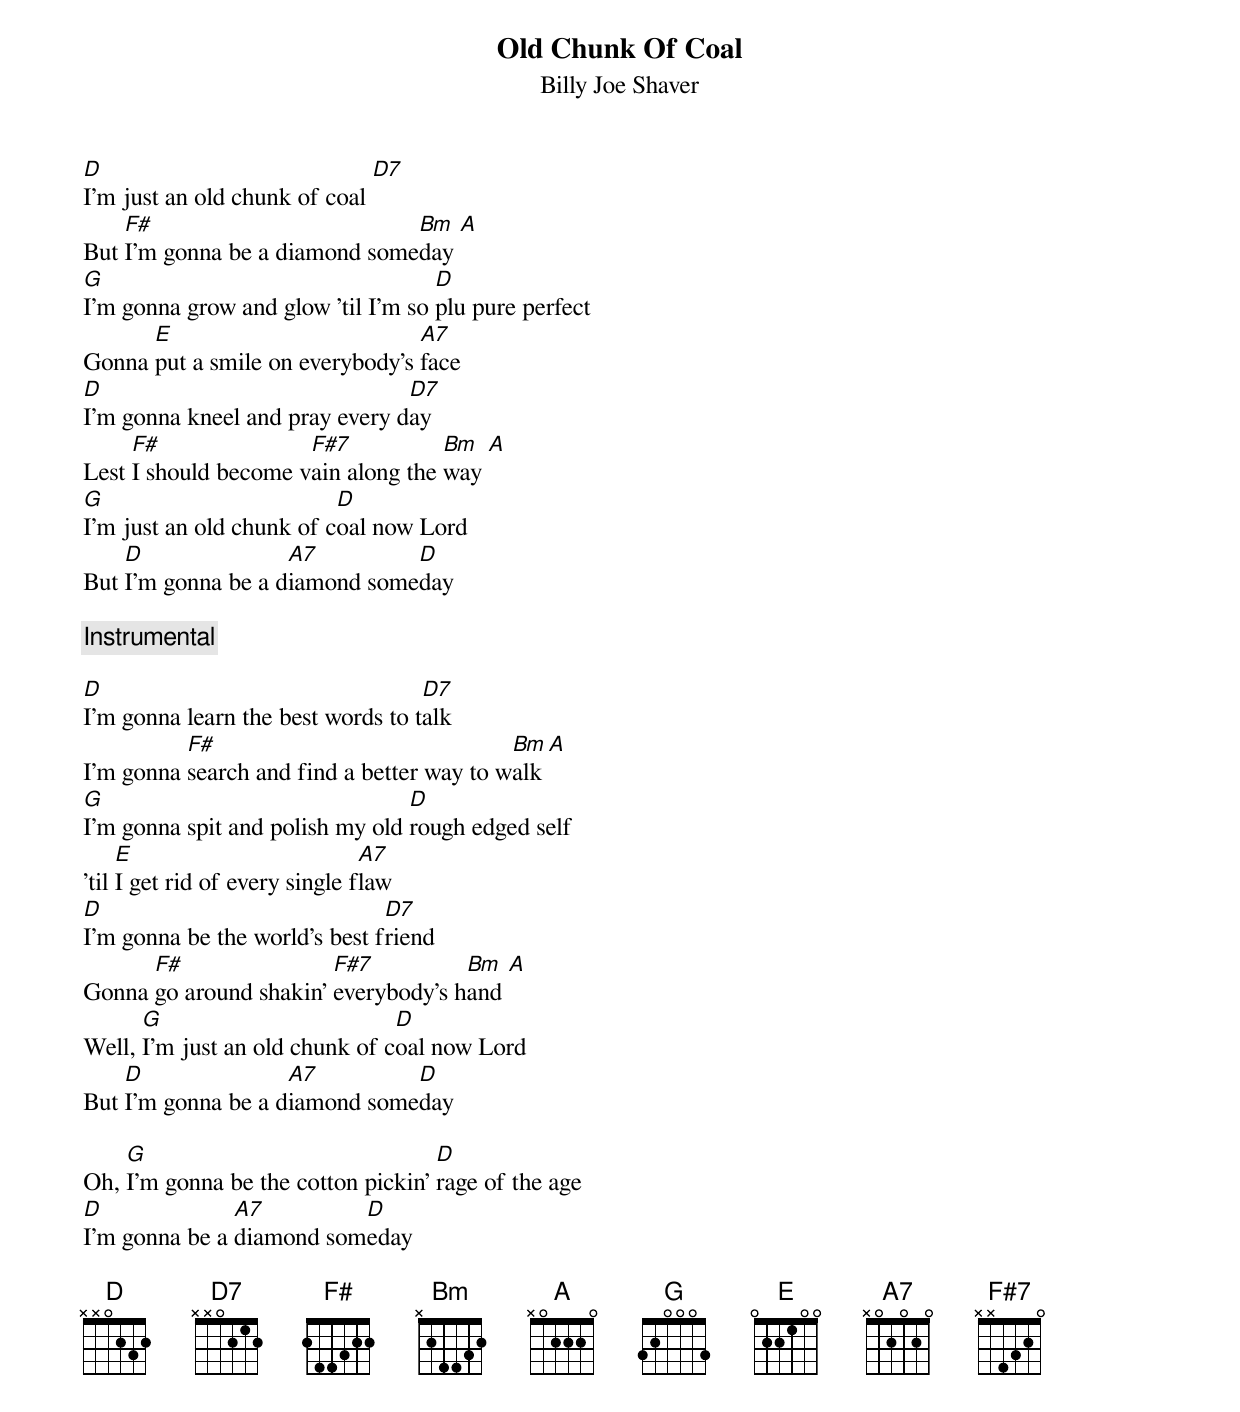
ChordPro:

{title: Old Chunk Of Coal}
{subtitle: Billy Joe Shaver}
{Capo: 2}


[D]I'm just an old chunk of coal [D7]
But [F#]I'm gonna be a diamond some[Bm]day [A]
[G]I'm gonna grow and glow 'til I'm so [D]plu pure perfect
Gonna [E]put a smile on everybody's [A7]face
[D]I'm gonna kneel and pray every d[D7]ay
Lest [F#]I should become v[F#7]ain along the [Bm]way [A]
[G]I'm just an old chunk of c[D]oal now Lord
But [D]I'm gonna be a d[A7]iamond some[D]day

{c:Instrumental}

[D]I'm gonna learn the best words to t[D7]alk
I'm gonna [F#]search and find a better way to w[Bm]alk [A]
[G]I'm gonna spit and polish my old [D]rough edged self
'til [E]I get rid of every single f[A7]law
[D]I'm gonna be the world's best f[D7]riend
Gonna [F#]go around shakin' [F#7]everybody's h[Bm]and [A]
Well, [G]I'm just an old chunk of c[D]oal now Lord
But [D]I'm gonna be a d[A7]iamond some[D]day

Oh, [G]I'm gonna be the cotton pickin' [D]rage of the age
[D]I'm gonna be a [A7]diamond som[D]eday

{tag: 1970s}
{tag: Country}
